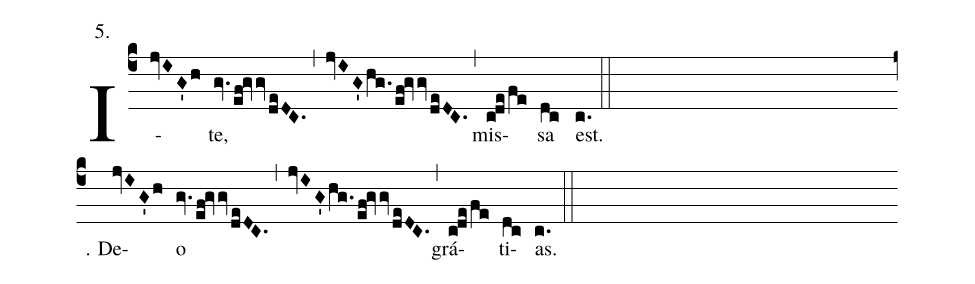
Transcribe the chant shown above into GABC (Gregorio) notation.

annotation:5.;
%%
(c4) I-(jvIG'h)te,(gv.ef!gvv/deDC.) (,)
(jvIG'hg./ef!gvvdeDC.) (,)
mis(c!de/fe)sa(dc) est.(c.) (::)
(Z)
℟. De(jvIG'h)o(gv.ef!gvvdeDC.) (,)
(jvIG'hg./ef!gvvdeDC.) (,)
grá(c!de/fe)ti(dc)as.(c.) (::)
